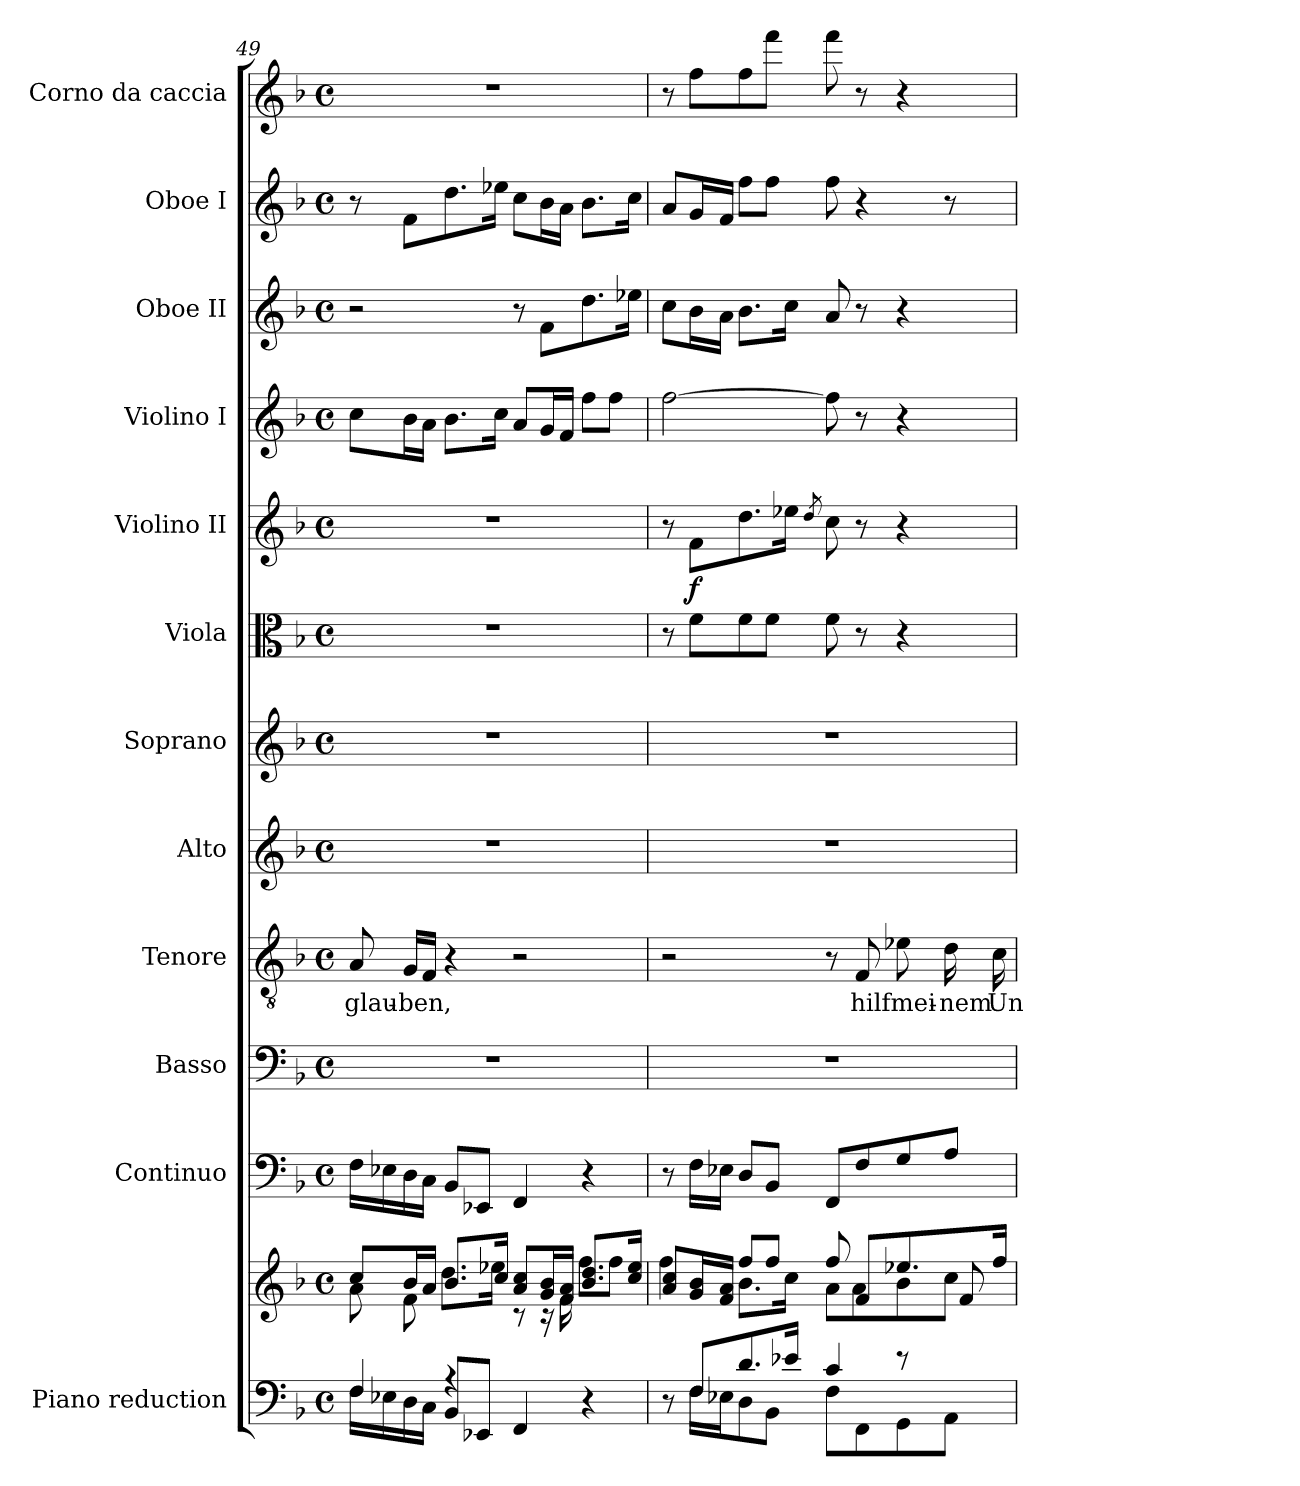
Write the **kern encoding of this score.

**kern	**kern	**kern	**kern	**kern	**text	**kern	**kern	**kern	**kern	**dynam	**kern	**kern	**kern	**kern
*part12	*part12	*part11	*part10	*part9	*part9	*part8	*part7	*part6	*part5	*part5	*part4	*part3	*part2	*part1
*staff13	*staff12	*staff11	*staff10	*staff9	*staff9	*staff8	*staff7	*staff6	*staff5	*staff5	*staff4	*staff3	*staff2	*staff1
*I"Piano reduction	*	*I"Continuo	*I"Basso	*I"Tenore	*	*I"Alto	*I"Soprano	*I"Viola	*I"Violino II	*	*I"Violino I	*I"Oboe II	*I"Oboe I	*I"Corno da caccia
*I'Pno	*	*	*	*	*	*	*	*I'Vla	*I'Vln	*	*I'Vln	*I'Ob	*I'Ob	*
*clefF4	*clefG2	*clefF4	*clefF4	*clefGv2	*	*clefG2	*clefG2	*clefC3	*clefG2	*	*clefG2	*clefG2	*clefG2	*clefG2
*	*	*	*	*	*	*	*	*	*	*	*	*	*	*ITrd7c12
*k[b-]	*k[b-]	*k[b-]	*k[b-]	*k[b-]	*	*k[b-]	*k[b-]	*k[b-]	*k[b-]	*	*k[b-]	*k[b-]	*k[b-]	*k[b-]
*M4/4	*M4/4	*M4/4	*M4/4	*M4/4	*	*M4/4	*M4/4	*M4/4	*M4/4	*	*M4/4	*M4/4	*M4/4	*M4/4
*met(c)	*met(c)	*met(c)	*met(c)	*met(c)	*	*met(c)	*met(c)	*met(c)	*met(c)	*	*met(c)	*met(c)	*met(c)	*met(c)
=49	=49	=49	=49	=49	=49	=49	=49	=49	=49	=49	=49	=49	=49	=49
*^	*^	*	*	*	*	*	*	*	*	*	*	*	*	*
!	!	!	!	!	!	!	!LO:LY:b	!	!	!	!	!	!	!	!	!
4F/	16F\LL	8cc/L	8a\	16F\LL	1r	8A/	-glau-	1r	1r	1r	1r	.	8cc\L	2r	8r	1r
.	16E-X\	.	.	16E-X\	.	.	.	.	.	.	.	.	.	.	.	.
!	!	!	!	!	!	!	!LO:LY:b	!	!	!	!	!	!	!	!	!
.	16D\	16b-/L	8f\	16D\	.	16G/LL	-ben,	.	.	.	.	.	16b-\L	.	8f\L	.
.	16C\JJ	16a/JJ	.	16C\JJ	.	16F/JJ	.	.	.	.	.	.	16a\JJ	.	.	.
4r	8BB-/L	8.b-/L	8.dd\L	8BB-/L	.	4r	.	.	.	.	.	.	8.b-\L	.	8.dd\	.
.	8EE-X/J	.	.	8EE-X/J	.	.	.	.	.	.	.	.	.	.	.	.
.	.	16cc/Jk	16ee-X\Jk	.	.	.	.	.	.	.	.	.	16cc\Jk	.	16ee-X\Jk	.
4FF/	4ryy	8a/ 8cc/L	8r	4FF/	.	2r	.	.	.	.	.	.	8a/L	8r	8cc\L	.
.	.	16g/ 16b-/L	16r	.	.	.	.	.	.	.	.	.	16g/L	8f\L	16b-\L	.
.	.	16f/ 16a/JJ	16f\	.	.	.	.	.	.	.	.	.	16f/JJ	.	16a\JJ	.
4r	4ryy	8.b-/ 8.dd/L	8ff\L	4r	.	.	.	.	.	.	.	.	8ff\L	8.dd\	8.b-\L	.
.	.	.	8ff\J	.	.	.	.	.	.	.	.	.	8ff\J	.	.	.
.	.	16cc/ 16ee-/Jk	.	.	.	.	.	.	.	.	.	.	.	16ee-X\Jk	16cc\Jk	.
=50	=50	=50	=50	=50	=50	=50	=50	=50	=50	=50	=50	=50	=50	=50	=50	=50
*	*	*	*^	*	*	*	*	*	*	*	*	*	*	*	*	*
8r	8ryy	8a/ 8cc/L	4ff\	2..ryy	8r	1r	2r	.	1r	1r	8r	8r	.	[2ff\	8cc\L	8a/L	8r
!	!	!	!	!	!	!	!	!	!	!	!	!	!LO:DY:b	!	!	!	!
8F/L	16F\LL	16g/ 16b-/L	.	.	16F\LL	.	.	.	.	.	8f\L	8f\L	f	.	16b-\L	16g/L	8f\L
.	16E-X\J	16f/ 16a/JJ	.	.	16E-X\JJ	.	.	.	.	.	.	.	.	.	16a\JJ	16f/JJ	.
8.d/	8D\	8ff/L	8.b-\L	.	8D/L	.	.	.	.	.	8f\	8.dd\	.	.	8.b-\L	8ff\L	8f\
.	8BB-\J	8ff/J	.	.	8BB-/J	.	.	.	.	.	8f\J	.	.	.	.	8ff\J	8ff\J
16e-X/Jk	.	.	16cc\Jk	.	.	.	.	.	.	.	.	16ee-X\Jk	.	.	16cc\Jk	.	.
.	.	.	.	.	.	.	.	.	.	.	.	8qdd/	.	.	.	.	.
4c/	8F\L	8ff/	8a\L	.	8FF/L	.	8r	.	.	.	8f\	8cc\	.	8ff\]	8a/	8ff\	8ff\
!	!	!	!	!	!	!	!	!LO:LY:b	!	!	!	!	!	!	!	!	!
.	8FF\	8f/L	8a\	.	8F/	.	8F/	hilf	.	.	8r	8r	.	8r	8r	4r	8r
!	!	!	!	!	!	!	!	!LO:LY:b	!	!	!	!	!	!	!	!	!
8r	8GG\	8.ee-X/	8b-\	.	8G/	.	8e-X\	mei-	.	.	4r	4r	.	4r	4r	.	4r
!	!	!	!	!	!	!	!	!LO:LY:b	!	!	!	!	!	!	!	!	!
8ryy	8AA\J	.	8cc\J	8f/	8A/J	.	16d\	-nem	.	.	.	.	.	.	.	8r	.
!	!	!	!	!	!	!	!	!LO:LY:b	!	!	!	!	!	!	!	!	!
.	.	16ff/Jk	.	.	.	.	16c\	Un-	.	.	.	.	.	.	.	.	.
*v	*v	*	*	*	*	*	*	*	*	*	*	*	*	*	*	*	*
*	*v	*v	*v	*	*	*	*	*	*	*	*	*	*	*	*	*
=	=	=	=	=	=	=	=	=	=	=	=	=	=	=
*-	*-	*-	*-	*-	*-	*-	*-	*-	*-	*-	*-	*-	*-	*-
